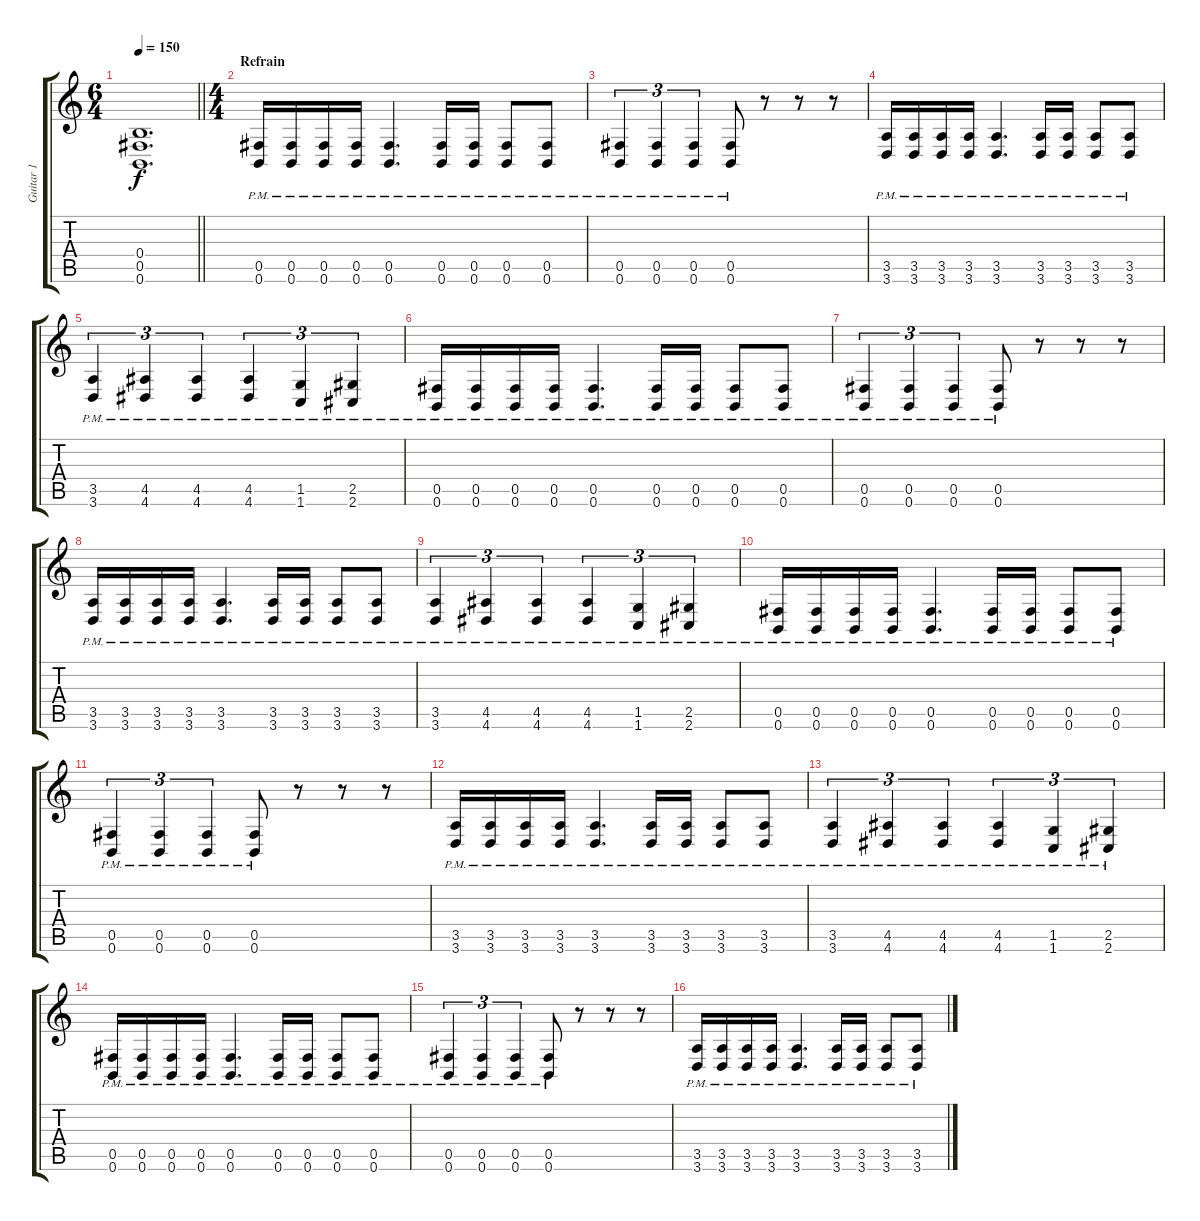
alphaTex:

\track ("Guitar 1" "Guitar 1") {instrument distortionguitar}
\staff {score tabs}
\tuning (Db4 Ab3 E3 B2 Gb2 B1) {hide}
\ts (6 4)
\tempo 150
\clef g2
\barLineRight lightlight
\ks c
(0.4{t} 0.5{t} 0.6{t}).1{d dy f} |
\ts (4 4)
\section ("" "Refrain")
(0.5{pm} 0.6{pm}).16 (0.5{pm} 0.6{pm}).16 (0.5{pm} 0.6{pm}).16 (0.5{pm} 0.6{pm}).16 (0.5{pm} 0.6{pm}).4{d} (0.5{pm} 0.6{pm}).16 (0.5{pm} 0.6{pm}).16 (0.5{pm} 0.6{pm}).8 (0.5{pm} 0.6{pm}).8 |
(0.5{pm} 0.6{pm}).4{tu (3 2)} (0.5{pm} 0.6{pm}).4{tu (3 2)} (0.5{pm} 0.6{pm}).4{tu (3 2)} (0.5{pm} 0.6{pm}).8 r.8 r.8 r.8 |
(3.5{pm} 3.6{pm}).16 (3.5{pm} 3.6{pm}).16 (3.5{pm} 3.6{pm}).16 (3.5{pm} 3.6{pm}).16 (3.5{pm} 3.6{pm}).4{d} (3.5{pm} 3.6{pm}).16 (3.5{pm} 3.6{pm}).16 (3.5{pm} 3.6{pm}).8 (3.5{pm} 3.6{pm}).8 |
(3.5{pm} 3.6{pm}).4{tu (3 2)} (4.5{pm} 4.6{pm}).4{tu (3 2)} (4.5{pm} 4.6{pm}).4{tu (3 2)} (4.5{pm} 4.6{pm}).4{tu (3 2)} (1.5{pm} 1.6{pm}).4{tu (3 2)} (2.5{pm} 2.6{pm}).4{tu (3 2)} |
(0.5{pm} 0.6{pm}).16 (0.5{pm} 0.6{pm}).16 (0.5{pm} 0.6{pm}).16 (0.5{pm} 0.6{pm}).16 (0.5{pm} 0.6{pm}).4{d} (0.5{pm} 0.6{pm}).16 (0.5{pm} 0.6{pm}).16 (0.5{pm} 0.6{pm}).8 (0.5{pm} 0.6{pm}).8 |
(0.5{pm} 0.6{pm}).4{tu (3 2)} (0.5{pm} 0.6{pm}).4{tu (3 2)} (0.5{pm} 0.6{pm}).4{tu (3 2)} (0.5{pm} 0.6{pm}).8 r.8 r.8 r.8 |
(3.5{pm} 3.6{pm}).16 (3.5{pm} 3.6{pm}).16 (3.5{pm} 3.6{pm}).16 (3.5{pm} 3.6{pm}).16 (3.5{pm} 3.6{pm}).4{d} (3.5{pm} 3.6{pm}).16 (3.5{pm} 3.6{pm}).16 (3.5{pm} 3.6{pm}).8 (3.5{pm} 3.6{pm}).8 |
(3.5{pm} 3.6{pm}).4{tu (3 2)} (4.5{pm} 4.6{pm}).4{tu (3 2)} (4.5{pm} 4.6{pm}).4{tu (3 2)} (4.5{pm} 4.6{pm}).4{tu (3 2)} (1.5{pm} 1.6{pm}).4{tu (3 2)} (2.5{pm} 2.6{pm}).4{tu (3 2)} |
(0.5{pm} 0.6{pm}).16 (0.5{pm} 0.6{pm}).16 (0.5{pm} 0.6{pm}).16 (0.5{pm} 0.6{pm}).16 (0.5{pm} 0.6{pm}).4{d} (0.5{pm} 0.6{pm}).16 (0.5{pm} 0.6{pm}).16 (0.5{pm} 0.6{pm}).8 (0.5{pm} 0.6{pm}).8 |
(0.5{pm} 0.6{pm}).4{tu (3 2)} (0.5{pm} 0.6{pm}).4{tu (3 2)} (0.5{pm} 0.6{pm}).4{tu (3 2)} (0.5{pm} 0.6{pm}).8 r.8 r.8 r.8 |
(3.5{pm} 3.6{pm}).16 (3.5{pm} 3.6{pm}).16 (3.5{pm} 3.6{pm}).16 (3.5{pm} 3.6{pm}).16 (3.5{pm} 3.6{pm}).4{d} (3.5{pm} 3.6{pm}).16 (3.5{pm} 3.6{pm}).16 (3.5{pm} 3.6{pm}).8 (3.5{pm} 3.6{pm}).8 |
(3.5{pm} 3.6{pm}).4{tu (3 2)} (4.5{pm} 4.6{pm}).4{tu (3 2)} (4.5{pm} 4.6{pm}).4{tu (3 2)} (4.5{pm} 4.6{pm}).4{tu (3 2)} (1.5{pm} 1.6{pm}).4{tu (3 2)} (2.5{pm} 2.6{pm}).4{tu (3 2)} |
(0.5{pm} 0.6{pm}).16 (0.5{pm} 0.6{pm}).16 (0.5{pm} 0.6{pm}).16 (0.5{pm} 0.6{pm}).16 (0.5{pm} 0.6{pm}).4{d} (0.5{pm} 0.6{pm}).16 (0.5{pm} 0.6{pm}).16 (0.5{pm} 0.6{pm}).8 (0.5{pm} 0.6{pm}).8 |
(0.5{pm} 0.6{pm}).4{tu (3 2)} (0.5{pm} 0.6{pm}).4{tu (3 2)} (0.5{pm} 0.6{pm}).4{tu (3 2)} (0.5{pm} 0.6{pm}).8 r.8 r.8 r.8 |
(3.5{pm} 3.6{pm}).16 (3.5{pm} 3.6{pm}).16 (3.5{pm} 3.6{pm}).16 (3.5{pm} 3.6{pm}).16 (3.5{pm} 3.6{pm}).4{d} (3.5{pm} 3.6{pm}).16 (3.5{pm} 3.6{pm}).16 (3.5{pm} 3.6{pm}).8 (3.5{pm} 3.6{pm}).8
